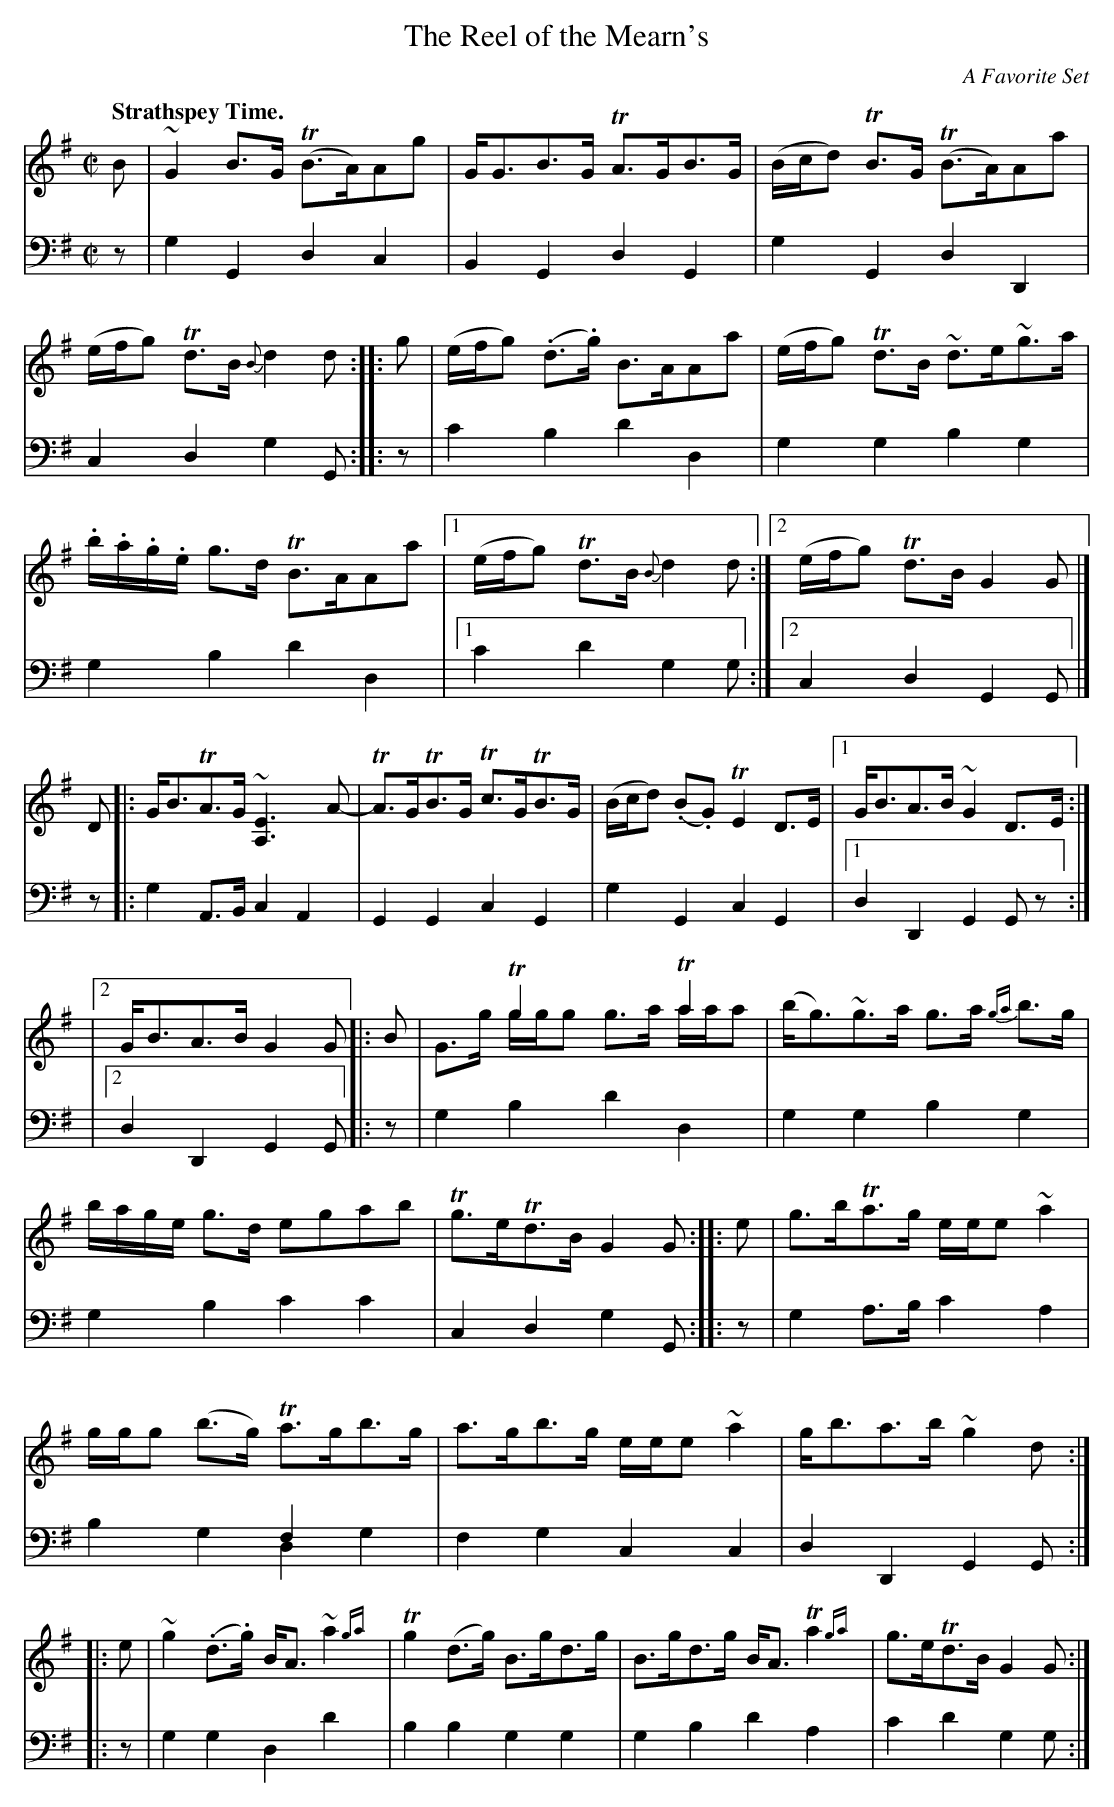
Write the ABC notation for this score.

X:1
T: The Reel of the Mearn's
O: A Favorite Set
M: C|
L: 1/16
Q: "Strathspey Time."
K: G
V: 1 staves=2
B2 |\
~G4 B3G (TB3A)A2g2 | GG3B3G TA3GB3G | (Bcd2) TB3G (TB3A)A2a2 | (efg2) Td3B {B}d4 d2 :: g2 |\
(efg2) (.d3.g) B3AA2a2 | (efg2) Td3B ~d3e~g3a |
.b.a.g.e g3d TB3AA2a2 |[1 (efg2) Td3B {B}d4d2 :|[2 (efg2) Td3B G4G2 |]\
D2 |:\
GB3TA3G ~[E6A,6] A2- | TA3GTB3G Tc3GTB3G | (Bcd2) (.B2.G2) TE4 D3E |[1 GB3A3B ~G4 D3E :|
|[2 GB3A3B G4G2 |: B2 | x4 Tg4 x4 Ta4 & G3g ggg2 g3a aaa2 | (bg3)~g3a g3a {ga}b3g | bage g3d e2g2a2b2 | Tg3eTd3B G4G2 ::\
e2 | g3bTa3g eee2 ~a4 |
ggg2 (b3g) Ta3gb3g | a3gb3g eee2 ~a4 | gb3a3b ~g4d2 :: e2 |\
~g4 (.d3.g) BA3 ~a4{ga} | Tg4(d3g) B3gd3g | B3gd3g BA3 Ta4{ga} | g3eTd3B G4G2 :|
V: 2 clef=bass middle=d
z2 |\
g4G4 d4c4 | B4G4 d4G4 | g4G4 d4D4 | c4d4 g4G2 :: z2 | c'4b4 d'4d4 | g4g4 b4g4 |
g4b4 d'4d4 |[1 c'4d'4 g4g2 :|[2 c4d4 G4G2 |] z2 |: g4A3B c4A4 | G4G4 c4G4 | g4G4 c4G4 |[1 d4D4 G4G2z2 :|
|[2 d4D4 G4G2 |: z2 | g4b4 d'4d4 | g4g4 b4g4 | g4b4 c'4c'4 | c4d4 g4G2 :: z2 | g4a3b c'4a4 | x4x4 f4x4 & b4g4 d4g4 |
f4g4 c4c4 | d4D4 G4G2 :: z2 | g4g4 d4d'4 | b4b4 g4g4 | g4b4 d'4a4 | c'4d'4 g4g2 :|
